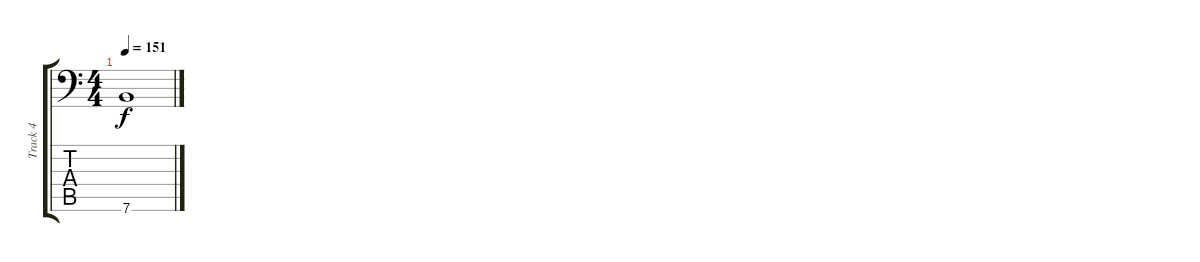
\track ("Track 4" "Track 4") {instrument distortionguitar}
\staff {score tabs}
\tuning (E3 B2 G2 D2 A1 E1) {hide}
\ts (4 4)
\tempo 151
\clef f4
\ks c
7.6.1{dy f}
